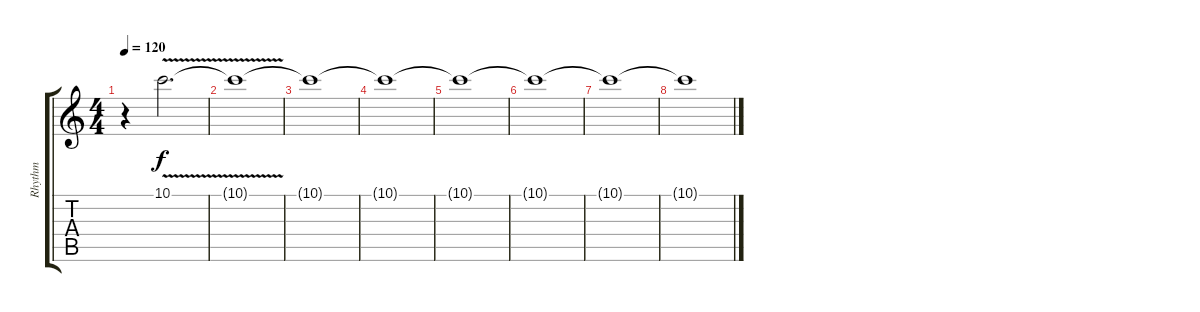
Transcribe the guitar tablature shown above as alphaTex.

\track ("Rhythm" "Rhythm") {instrument distortionguitar}
\staff {score tabs}
\tuning (D4 A3 F3 C3 G2 C2) {hide}
\ts (4 4)
\tempo 120
\clef g2
\ks c
r.4{dy f volume 0 balance 8} 10.1{v}.2{d volume 15} |
10.1{t}.1 |
10.1{t}.1 |
10.1{t}.1 |
10.1{t}.1{volume 0} |
10.1{t}.1 |
10.1{t}.1 |
10.1{t}.1
